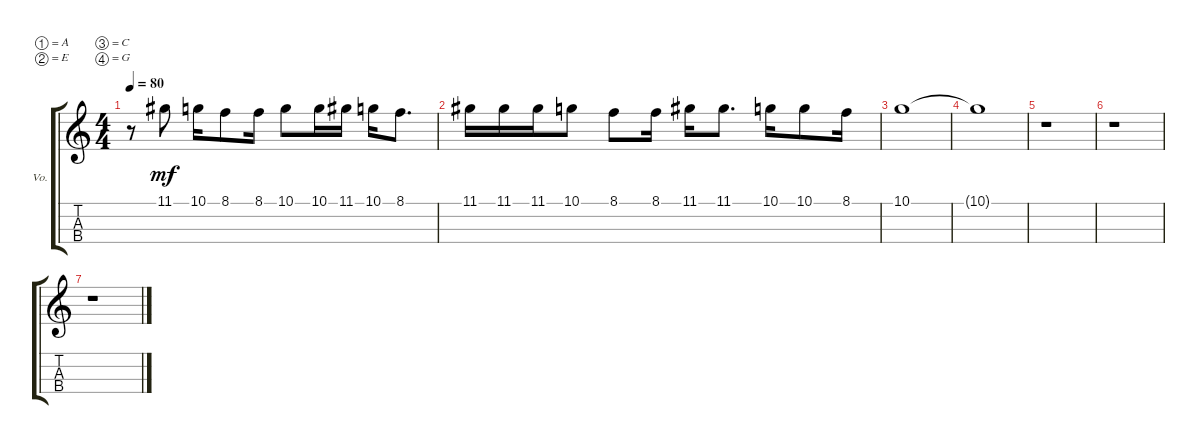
\bracketExtendMode groupsimilarinstruments
\firstSystemTrackNameOrientation horizontal
\otherSystemsTrackNameOrientation horizontal
\track ("Vocals" "Vo.") {instrument shamisen}
\staff {score tabs}
\tuning (A4 E4 C4 G4)
\ts (4 4)
\tempo 80
\clef g2
\scale
0.25
\ks c
r.8{dy mf} 11.1.8 10.1.16 8.1.8 8.1.16 10.1.8 10.1.16 11.1.16 10.1.16 8.1.8{d} |
\scale
0.25 11.1.16 11.1.16 11.1.16 10.1.8 8.1.8 8.1.16 11.1.16 11.1.8{d} 10.1.16 10.1.8 8.1.16 |
\scale
0.25 10.1.1 |
\scale
0.25 10.1{t}.1 |
\scale
0.25 r.1 |
r.1 |
r.1
